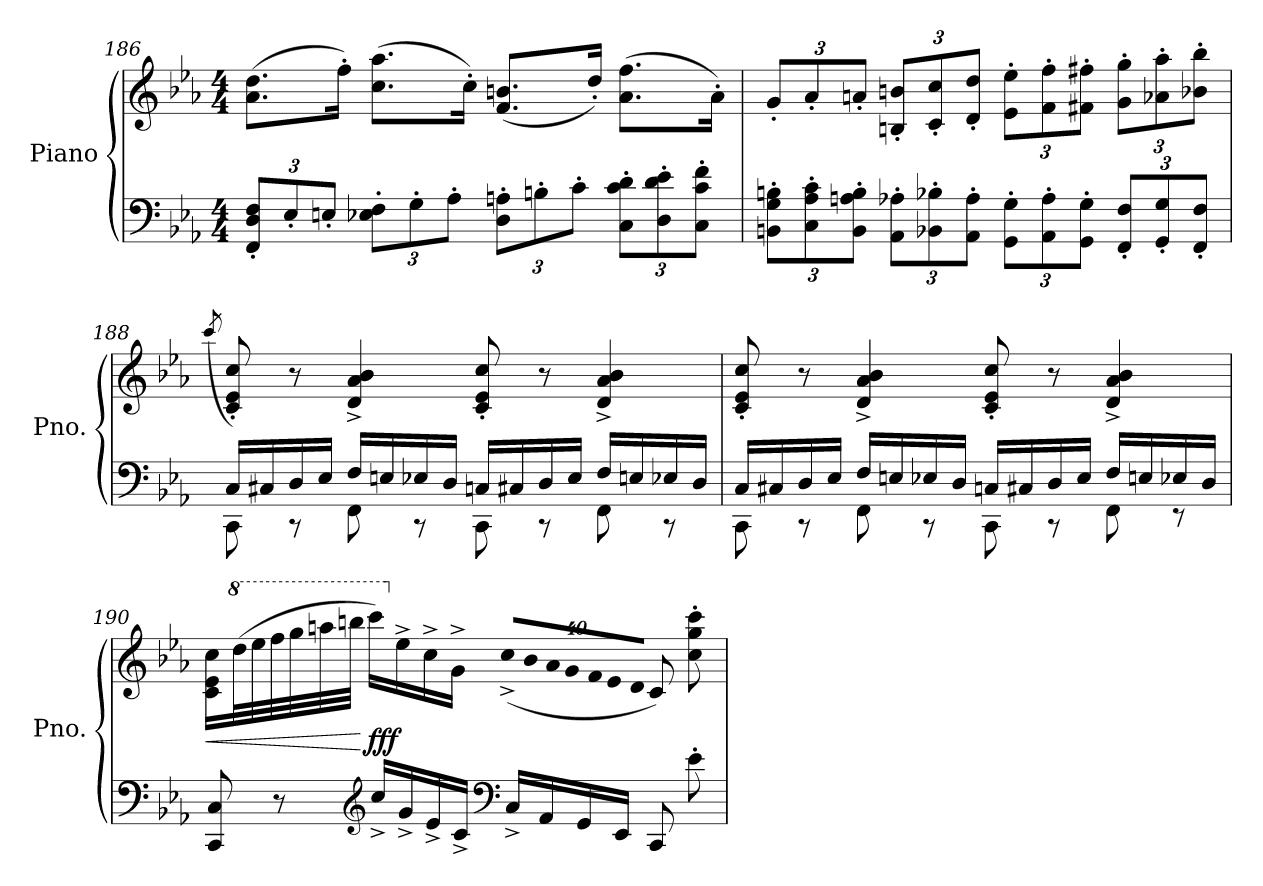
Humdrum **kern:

**kern	**kern	**dynam
*part1	*part1	*part1
*staff2	*staff1	*staff1/2
*I"Piano	*	*
*I'Pno.	*	*
!!LO:PB:g=z
*clefF4	*clefG2	*
*k[b-e-a-]	*k[b-e-a-]	*
*M4/4	*M4/4	*
*Xbrackettup	*	*
=186	=186	=186
12FF/' 12D/' 12F/'L	(>8.a-\ 8.dd\L	.
12E-'/	.	.
12En'/J	.	.
.	16ff'\Jk)	.
12E-X\' 12F\'L	(>8.cc\ 8.aa-\L	.
12G'\	.	.
12A-'\J	.	.
.	16cc'\Jk)	.
12D\' 12An\'L	(<8.f/ 8.bn/L	.
12Bn'\	.	.
12c'\J	.	.
.	16dd'/Jk)	.
12C\' 12c\' 12d\'L	(>8.a-\ 8.ff\L	.
12D\' 12d\' 12e-\'	.	.
12C\' 12c\' 12f\'J	.	.
.	16a-'\Jk)	.
=187	=187	=187
*	*Xbrackettup	*
12BBn\' 12G\' 12Bn\'L	12g'/L	.
12C\' 12A-\' 12c\'	12a-'/	.
12BB\' 12An\' 12B\'J	12an'/J	.
12AA-\' 12A-X\'L	12Bn/' 12bn/'L	.
12BB-X\' 12B-X\'	12c/' 12cc/'	.
12AA-\' 12A-\'J	12d/' 12dd/'J	.
12GG\' 12G\'L	12e-\' 12ee-\'L	.
12AA-\' 12A-\'	12f\' 12ff\'	.
12GG\' 12G\'J	12f#X\' 12ff#X\'J	.
12FF/' 12F/'L	12g\' 12gg\'L	.
12GG/' 12G/'	12a-X\' 12aa-\'	.
12FF/' 12F/'J	12b-X\' 12bb-\'J	.
!!LO:LB:g=z
=188	=188	=188
.	(<8qccc/	.
*^	*	*
16C/LL	8CC\	8c/' 8e-/' 8cc/')	.
16C#X/	.	.	.
16D/	8r	8r	.
16E-/JJ	.	.	.
16F/LL	8FF\	4d/^ 4a-/^ 4b-/^	.
16En/	.	.	.
16E-X/	8r	.	.
16D/JJ	.	.	.
16Cn/LL	8CC\	8c/' 8e-/' 8cc/'	.
16C#X/	.	.	.
16D/	8r	8r	.
16E-/JJ	.	.	.
16F/LL	8FF\	4d/^ 4a-/^ 4b-/^	.
16En/	.	.	.
16E-X/	8r	.	.
16D/JJ	.	.	.
=189	=189	=189	=189
16C/LL	8CC\	8c/' 8e-/' 8cc/'	.
16C#X/	.	.	.
16D/	8r	8r	.
16E-/JJ	.	.	.
16F/LL	8FF\	4d/^ 4a-/^ 4b-/^	.
16En/	.	.	.
16E-X/	8r	.	.
16D/JJ	.	.	.
16Cn/LL	8CC\	8c/' 8e-/' 8cc/'	.
16C#X/	.	.	.
16D/	8r	8r	.
16E-/JJ	.	.	.
16F/LL	8FF\	4d/^ 4a-/^ 4b-/^	.
16En/	.	.	.
16E-X/	8r	.	.
16D/JJ	.	.	.
*v	*v	*	*
!!LO:LB:g=z
=190	=190	=190
!	!	!LO:HP:b
640ryy	16c\ 16e-\ 16cc\LL	<
8CC/ 8C/	.	.
*	*8va	*
.	(>32ddd\L	.
.	32eee-\	.
.	32fff\	.
8r	.	.
.	32ggg\	.
.	32aaan\	.
.	32bbbn\JJJ	.
!	!	!LO:DY:n=1:b
.	16cccc\LL)	[ fff
*clefG2	*	*
16cc^/LL	.	.
*	*X8va	*
.	16ee-^\	.
16g^/	.	.
.	16cc^\	.
16e-^/	.	.
.	16g^\JJ	.
16c^/JJ	.	.
!	!LO:N:vis=16	!
.	(<640%23cc^/LL	.
*clefF4	*	*
16C^/LL	.	.
!	!LO:N:vis=16	!
.	640%23b-/	.
16AA-/	.	.
!	!LO:N:vis=16	!
.	640%23a-/	.
!	!LO:N:vis=16	!
.	640%23g/	.
16GG/	.	.
!	!LO:N:vis=16	!
.	640%23f/	.
!	!LO:N:vis=16	!
.	640%23e-/	.
16EE-/JJ	.	.
!	!LO:N:vis=16	!
.	640%23d/JJ	.
8CC/	8c/)	.
8e-'\	8cc\' 8gg\' 8ccc\'	.
=	=	=
*-	*-	*-
